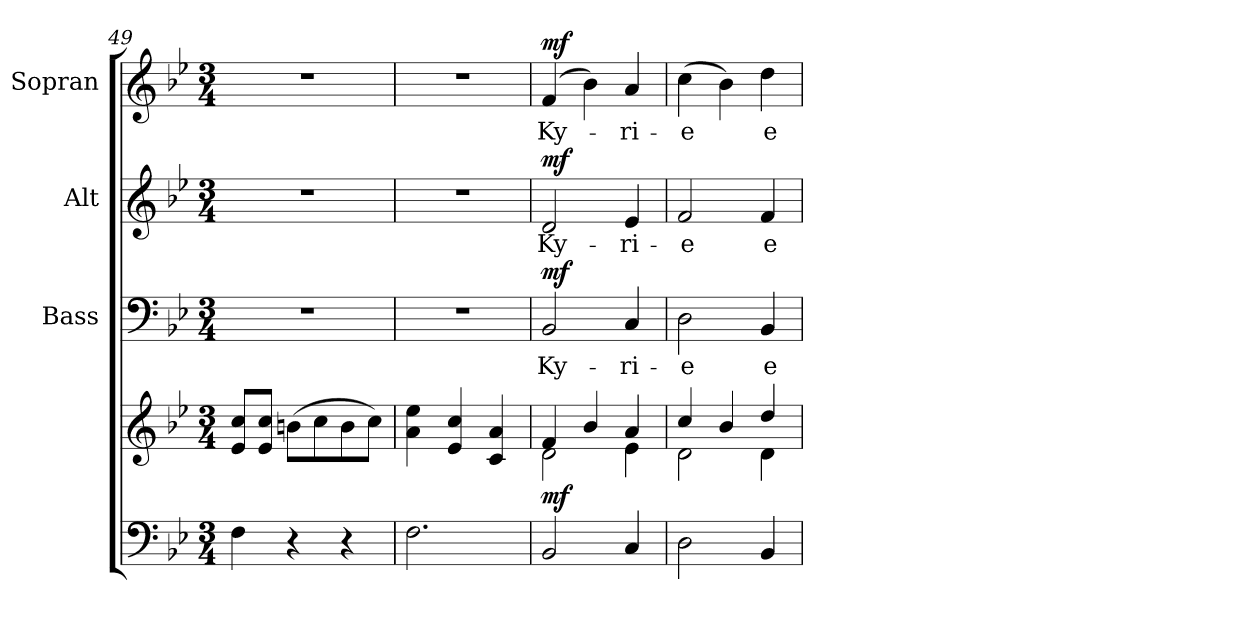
**kern	**kern	**dynam	**kern	**text	**dynam	**kern	**text	**dynam	**kern	**text	**dynam
*part4	*part4	*part4	*part3	*part3	*part3	*part2	*part2	*part2	*part1	*part1	*part1
*staff5	*staff4	*staff4/5	*staff3	*staff3	*staff3	*staff2	*staff2	*staff2	*staff1	*staff1	*staff1
*	*	*	*I"Bass	*	*	*I"Alt	*	*	*I"Sopran	*	*
*	*	*	*I'B.	*	*	*I'A.	*	*	*I'S.	*	*
*clefF4	*clefG2	*	*clefF4	*	*	*clefG2	*	*	*clefG2	*	*
*k[b-e-]	*k[b-e-]	*	*k[b-e-]	*	*	*k[b-e-]	*	*	*k[b-e-]	*	*
*B-:	*B-:	*	*B-:	*	*	*B-:	*	*	*B-:	*	*
*M3/4	*M3/4	*	*M3/4	*	*	*M3/4	*	*	*M3/4	*	*
=49	=49	=49	=49	=49	=49	=49	=49	=49	=49	=49	=49
4F\	8e-/ 8cc/L	.	2.r	.	.	2.r	.	.	2.r	.	.
.	8e-/ 8cc/J	.	.	.	.	.	.	.	.	.	.
4r	(>8bn\L	.	.	.	.	.	.	.	.	.	.
.	8cc\	.	.	.	.	.	.	.	.	.	.
4r	8b\	.	.	.	.	.	.	.	.	.	.
.	8cc\J)	.	.	.	.	.	.	.	.	.	.
=50	=50	=50	=50	=50	=50	=50	=50	=50	=50	=50	=50
2.F\	4a\ 4ee-\	.	2.r	.	.	2.r	.	.	2.r	.	.
.	4e-/ 4cc/	.	.	.	.	.	.	.	.	.	.
.	4c/ 4a/	.	.	.	.	.	.	.	.	.	.
=51	=51	=51	=51	=51	=51	=51	=51	=51	=51	=51	=51
*	*^	*	*	*	*	*	*	*	*	*	*
!	!	!	!LO:DY:b	!	!LO:LY:b	!LO:DY:a	!	!LO:LY:b	!LO:DY:a	!	!LO:LY:b	!LO:DY:a
2BB-/	4f/	2d\	mf	2BB-/	Ky-	mf	2d/	Ky-	mf	(4f/	Ky-	mf
.	4b-/	.	.	.	.	.	.	.	.	4b-\)	.	.
!	!	!	!	!	!LO:LY:b	!	!	!LO:LY:b	!	!	!LO:LY:b	!
4C/	4a/	4e-\	.	4C/	-ri-	.	4e-/	-ri-	.	4a/	-ri-	.
=52	=52	=52	=52	=52	=52	=52	=52	=52	=52	=52	=52	=52
!	!	!	!	!	!LO:LY:b	!	!	!LO:LY:b	!	!	!LO:LY:b	!
2D\	4cc/	2d\	.	2D\	-e	.	2f/	-e	.	(>4cc\	-e	.
.	4b-/	.	.	.	.	.	.	.	.	4b-\)	.	.
!	!	!	!	!	!LO:LY:b	!	!	!LO:LY:b	!	!	!LO:LY:b	!
4BB-/	4dd/	4d\	.	4BB-/	e-	.	4f/	e-	.	4dd\	e-	.
*	*v	*v	*	*	*	*	*	*	*	*	*	*
=	=	=	=	=	=	=	=	=	=	=	=
*-	*-	*-	*-	*-	*-	*-	*-	*-	*-	*-	*-
